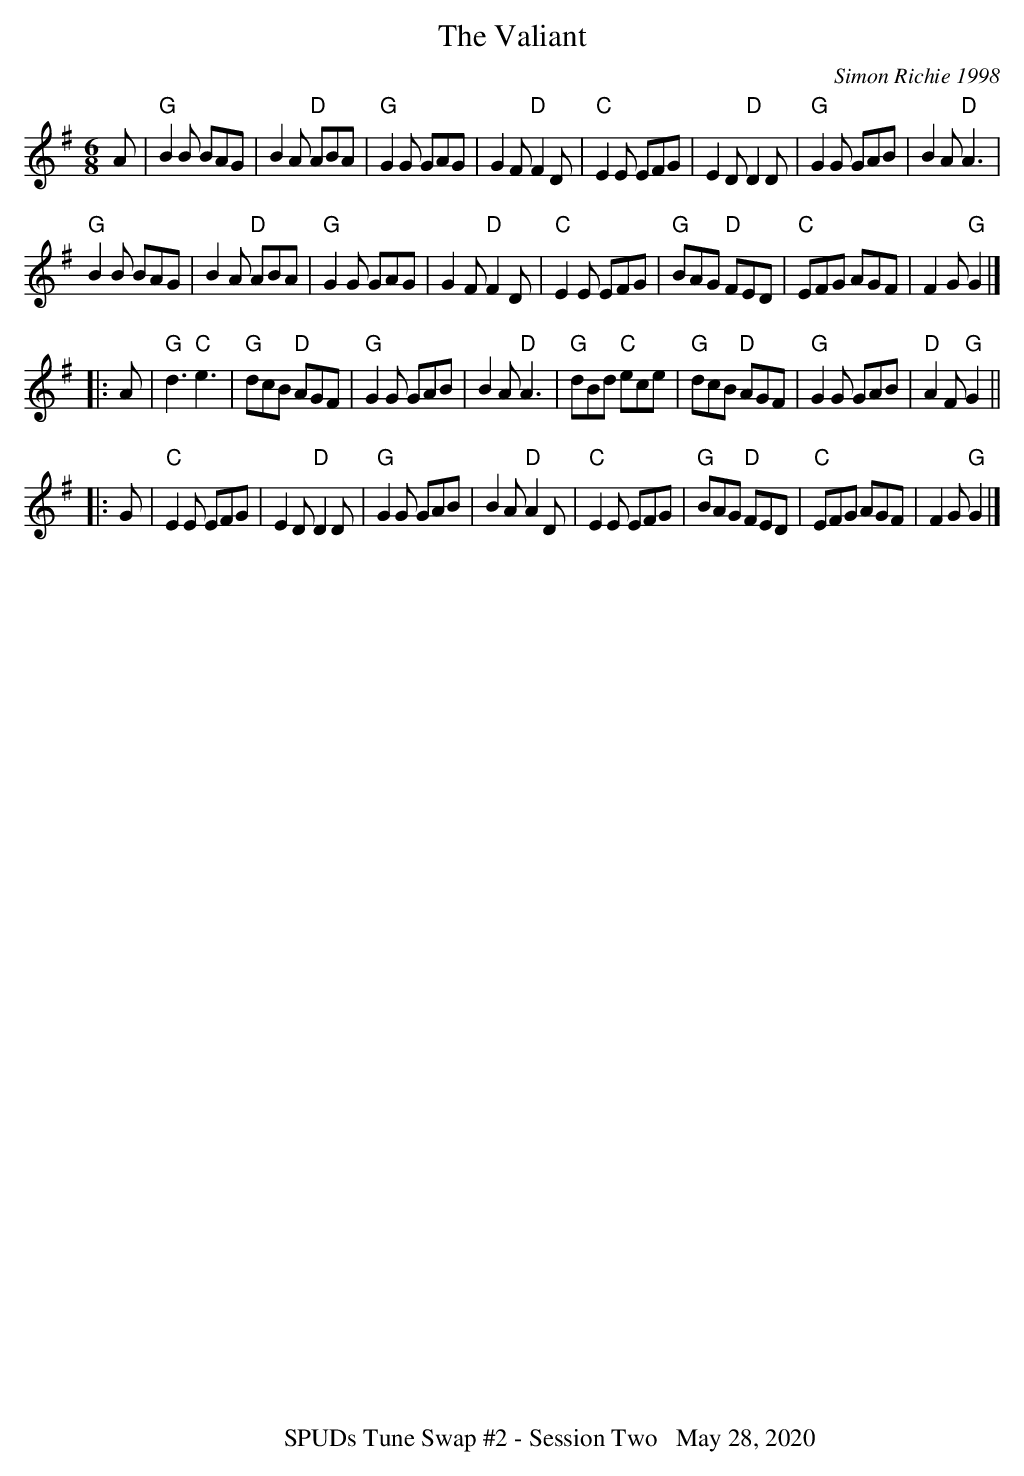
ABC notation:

X:1
T:The Valiant
C:Simon Richie 1998
M:6/8
L:1/8
K:G
A|"G"B2B BAG|B2A "D"ABA|"G"G2G GAG|G2F"D"F2D|\
"C"E2E EFG|E2 D"D"D2D|"G"G2G GAB|B2A"D"A3|
"G"B2B BAG|B2A "D"ABA|"G"G2G GAG|G2F "D"F2D|\
"C"E2E EFG|"G"BAG "D"FED|"C"EFG AGF|F2G "G"G2|]
|:A|"G"d3"C"e3|"G"dcB "D"AGF|"G"G2G GAB|B2A "D"A3|\
"G"dBd "C"ece|"G"dcB "D"AGF|"G"G2G GAB|"D"A2F "G"G2||
|:G |"C"E2E EFG|E2D "D"D2D|"G"G2G GAB|B2A "D"A2D|\
"C"E2E EFG|"G"BAG "D"FED|"C"EFG AGF|F2G "G"G2|]
